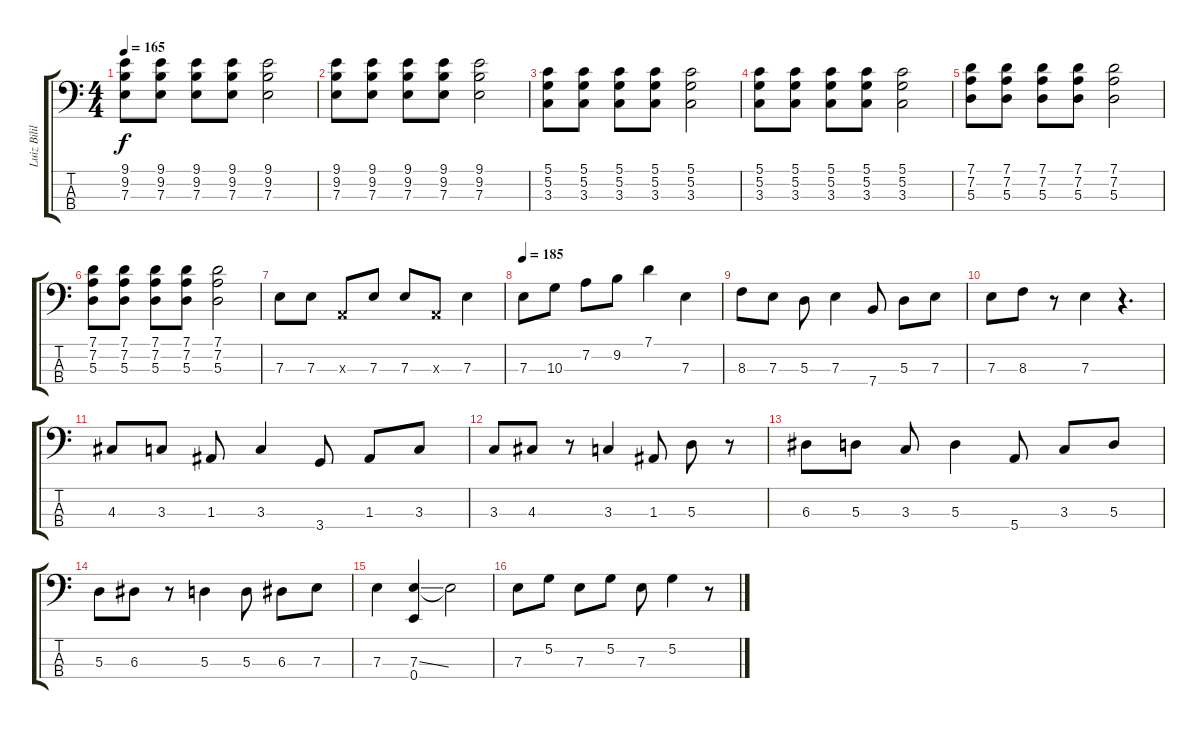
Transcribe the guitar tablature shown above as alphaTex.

\track ("Luiz Bililiu" "Luiz Bilil") {instrument electricbassfinger}
\staff {score tabs}
\tuning (G2 D2 A1 E1) {hide}
\ts (4 4)
\tempo 165
\clef f4
\ks c
(9.1 9.2 7.3).8{dy f} (9.1 9.2 7.3).8 (9.1 9.2 7.3).8 (9.1 9.2 7.3).8 (9.1 9.2 7.3).2 |
(9.1 9.2 7.3).8 (9.1 9.2 7.3).8 (9.1 9.2 7.3).8 (9.1 9.2 7.3).8 (9.1 9.2 7.3).2 |
(5.1 5.2 3.3).8 (5.1 5.2 3.3).8 (5.1 5.2 3.3).8 (5.1 5.2 3.3).8 (5.1 5.2 3.3).2 |
(5.1 5.2 3.3).8 (5.1 5.2 3.3).8 (5.1 5.2 3.3).8 (5.1 5.2 3.3).8 (5.1 5.2 3.3).2 |
(7.1 7.2 5.3).8 (7.1 7.2 5.3).8 (7.1 7.2 5.3).8 (7.1 7.2 5.3).8 (7.1 7.2 5.3).2 |
(7.1 7.2 5.3).8 (7.1 7.2 5.3).8 (7.1 7.2 5.3).8 (7.1 7.2 5.3).8 (7.1 7.2 5.3).2 |
7.3.8 7.3.8 0.3{x}.8 7.3.8 7.3.8 0.3{x}.8 7.3.4 |
\tempo 185
7.3.8 10.3.8 7.2.8 9.2.8 7.1.4 7.3.4 |
8.3.8 7.3.8 5.3.8 7.3.4 7.4.8 5.3.8 7.3.8 |
7.3.8 8.3.8 r.8 7.3.4 r.4{d} |
4.3.8 3.3.8 1.3.8 3.3.4 3.4.8 1.3.8 3.3.8 |
3.3.8 4.3.8 r.8 3.3.4 1.3.8 5.3.8 r.8 |
6.3.8 5.3.8 3.3.8 5.3.4 5.4.8 3.3.8 5.3.8 |
5.3.8 6.3.8 r.8 5.3.4 5.3.8 6.3.8 7.3.8 |
7.3.4 (7.3{ss} 0.4).4 7.3{t}.2 |
7.3.8 5.2.8 7.3.8 5.2.8 7.3.8 5.2.4 r.8
